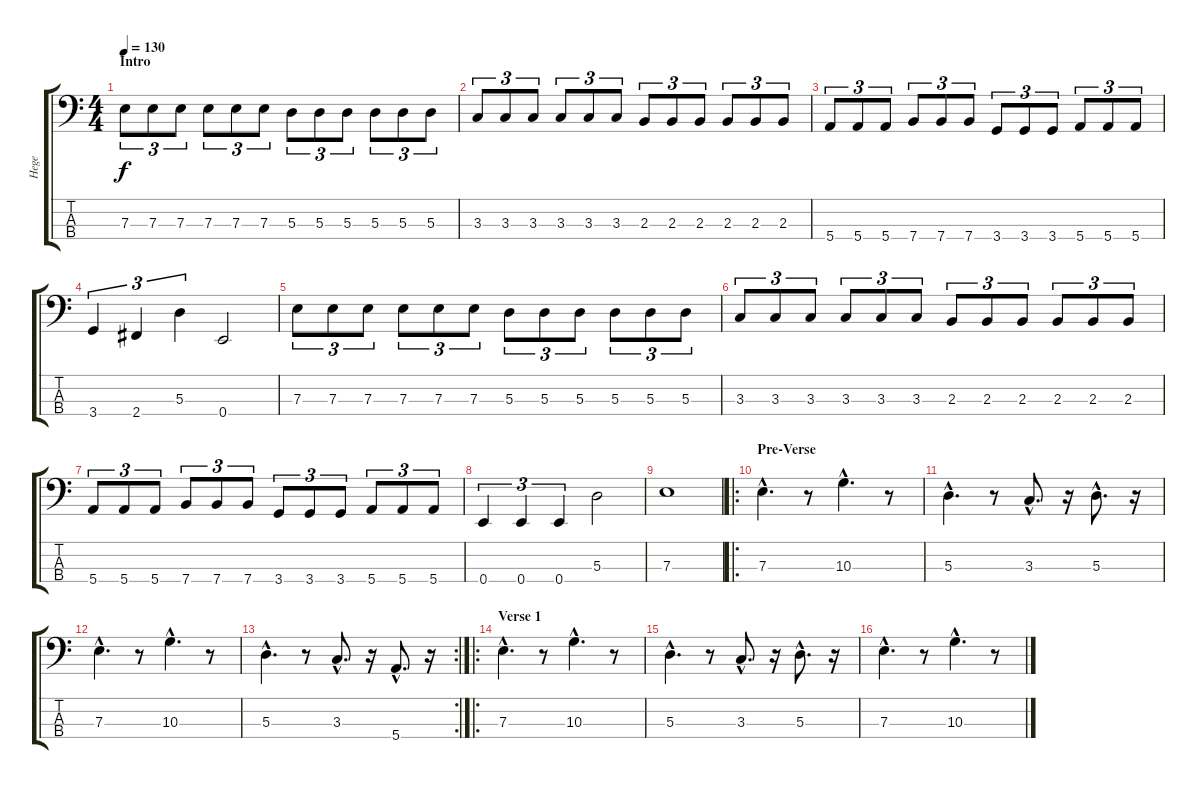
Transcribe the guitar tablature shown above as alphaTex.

\track ("Hege" "Hege") {instrument electricbassfinger}
\staff {score tabs}
\tuning (G2 D2 A1 E1) {hide}
\ts (4 4)
\section ("" "Intro")
\tempo 130
\clef f4
\ks c
7.3.8{tu (3 2) dy f instrument electricbassfinger} 7.3.8{tu (3 2)} 7.3.8{tu (3 2)} 7.3.8{tu (3 2)} 7.3.8{tu (3 2)} 7.3.8{tu (3 2)} 5.3.8{tu (3 2)} 5.3.8{tu (3 2)} 5.3.8{tu (3 2)} 5.3.8{tu (3 2)} 5.3.8{tu (3 2)} 5.3.8{tu (3 2)} |
3.3.8{tu (3 2)} 3.3.8{tu (3 2)} 3.3.8{tu (3 2)} 3.3.8{tu (3 2)} 3.3.8{tu (3 2)} 3.3.8{tu (3 2)} 2.3.8{tu (3 2)} 2.3.8{tu (3 2)} 2.3.8{tu (3 2)} 2.3.8{tu (3 2)} 2.3.8{tu (3 2)} 2.3.8{tu (3 2)} |
5.4.8{tu (3 2)} 5.4.8{tu (3 2)} 5.4.8{tu (3 2)} 7.4.8{tu (3 2)} 7.4.8{tu (3 2)} 7.4.8{tu (3 2)} 3.4.8{tu (3 2)} 3.4.8{tu (3 2)} 3.4.8{tu (3 2)} 5.4.8{tu (3 2)} 5.4.8{tu (3 2)} 5.4.8{tu (3 2)} |
3.4.4{tu (3 2)} 2.4.4{tu (3 2)} 5.3.4{tu (3 2)} 0.4.2 |
7.3.8{tu (3 2)} 7.3.8{tu (3 2)} 7.3.8{tu (3 2)} 7.3.8{tu (3 2)} 7.3.8{tu (3 2)} 7.3.8{tu (3 2)} 5.3.8{tu (3 2)} 5.3.8{tu (3 2)} 5.3.8{tu (3 2)} 5.3.8{tu (3 2)} 5.3.8{tu (3 2)} 5.3.8{tu (3 2)} |
3.3.8{tu (3 2)} 3.3.8{tu (3 2)} 3.3.8{tu (3 2)} 3.3.8{tu (3 2)} 3.3.8{tu (3 2)} 3.3.8{tu (3 2)} 2.3.8{tu (3 2)} 2.3.8{tu (3 2)} 2.3.8{tu (3 2)} 2.3.8{tu (3 2)} 2.3.8{tu (3 2)} 2.3.8{tu (3 2)} |
5.4.8{tu (3 2)} 5.4.8{tu (3 2)} 5.4.8{tu (3 2)} 7.4.8{tu (3 2)} 7.4.8{tu (3 2)} 7.4.8{tu (3 2)} 3.4.8{tu (3 2)} 3.4.8{tu (3 2)} 3.4.8{tu (3 2)} 5.4.8{tu (3 2)} 5.4.8{tu (3 2)} 5.4.8{tu (3 2)} |
0.4.4{tu (3 2)} 0.4.4{tu (3 2)} 0.4.4{tu (3 2)} 5.3.2 |
7.3.1 |
\ro
\section ("" "Pre-Verse")
7.3{hac}.4{d} r.8 10.3{hac}.4{d} r.8 |
5.3{hac}.4{d} r.8 3.3{hac}.8{d} r.16 5.3{hac}.8{d} r.16 |
7.3{hac}.4{d} r.8 10.3{hac}.4{d} r.8 |
\rc 2
5.3{hac}.4{d} r.8 3.3{hac}.8{d} r.16 5.4{hac}.8{d} r.16 |
\ro
\section ("" "Verse 1")
7.3{hac}.4{d} r.8 10.3{hac}.4{d} r.8 |
5.3{hac}.4{d} r.8 3.3{hac}.8{d} r.16 5.3{hac}.8{d} r.16 |
7.3{hac}.4{d} r.8 10.3{hac}.4{d} r.8
